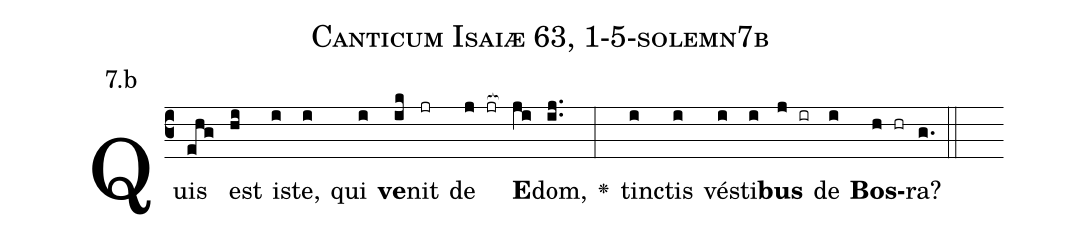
name: Canticum Isaiæ 63, 1-5-solemn7b;
annotation: 7.b;
%%
(c3)Quis(ehg) est(hi) i(i)ste,(i) qui(i) <b>ve</b>(ik)nit(jr) de(j jr[ocb:1{]) <b>E</b>(ji[ocb:0}])dom,(ij..) <v>\greheightstar</v>(:) tin(i)ctis(i) vé(i)sti(i)<b>bus</b>(j ir) de(i) <b>Bos</b>(h hr)ra?(g.) (::)


%E(i) u(i) o(j) u(i) a(h) e.(g.) (::)
